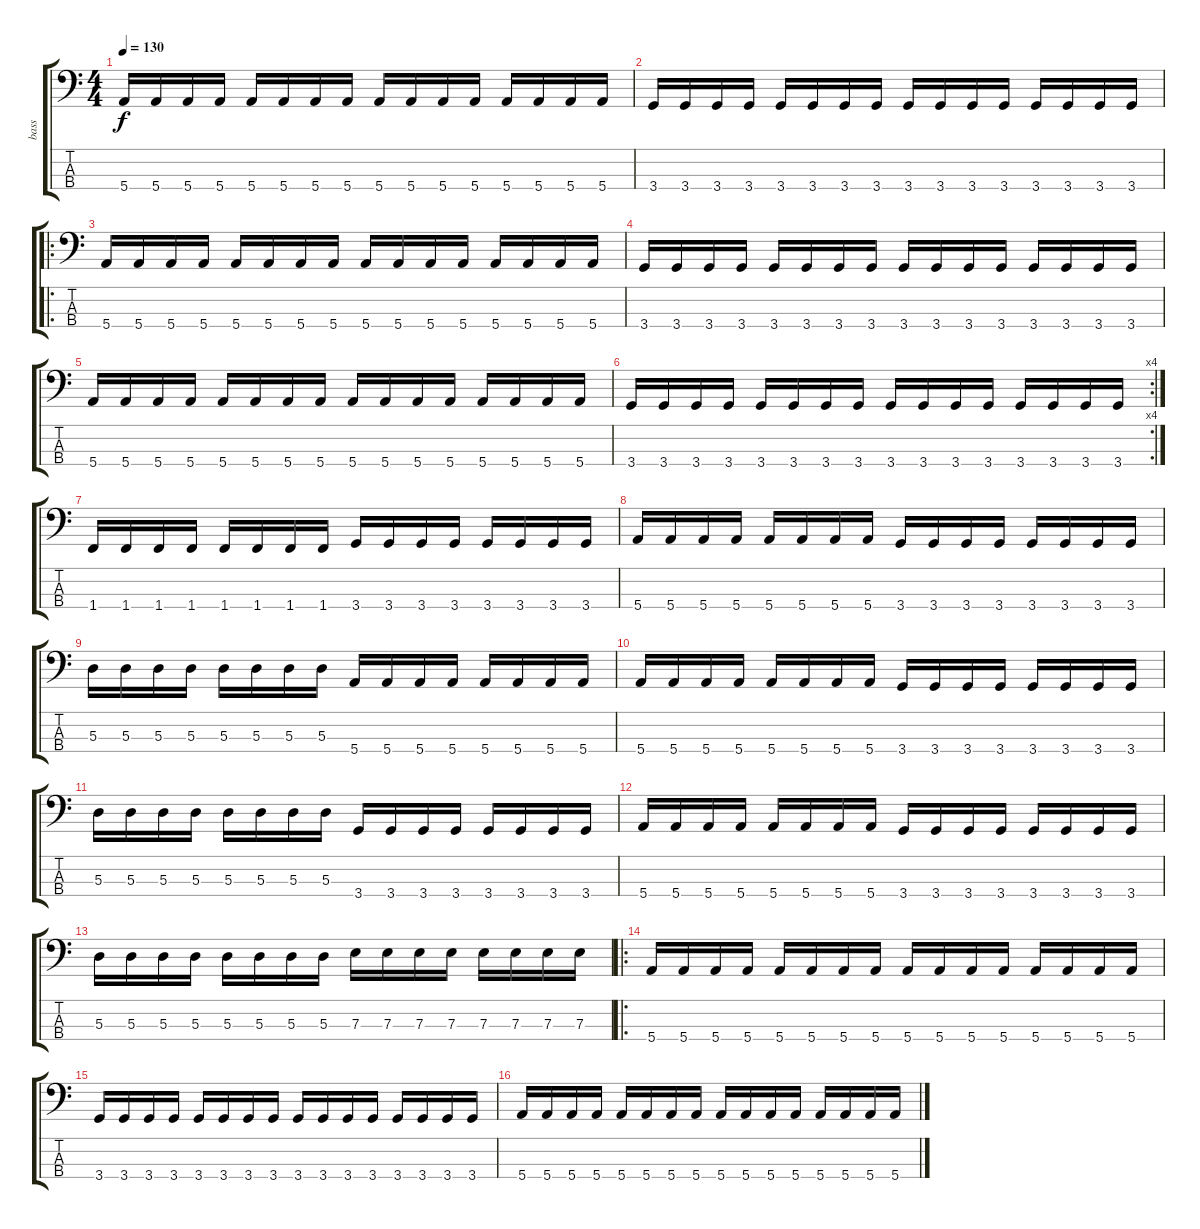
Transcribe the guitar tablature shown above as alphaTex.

\track ("bass" "bass") {instrument electricbasspick}
\staff {score tabs}
\tuning (G2 D2 A1 E1) {hide}
\ts (4 4)
\tempo 130
\clef f4
\ks c
5.4.16{dy f} 5.4.16 5.4.16 5.4.16 5.4.16 5.4.16 5.4.16 5.4.16 5.4.16 5.4.16 5.4.16 5.4.16 5.4.16 5.4.16 5.4.16 5.4.16 |
3.4.16 3.4.16 3.4.16 3.4.16 3.4.16 3.4.16 3.4.16 3.4.16 3.4.16 3.4.16 3.4.16 3.4.16 3.4.16 3.4.16 3.4.16 3.4.16 |
\ro
5.4.16 5.4.16 5.4.16 5.4.16 5.4.16 5.4.16 5.4.16 5.4.16 5.4.16 5.4.16 5.4.16 5.4.16 5.4.16 5.4.16 5.4.16 5.4.16 |
3.4.16 3.4.16 3.4.16 3.4.16 3.4.16 3.4.16 3.4.16 3.4.16 3.4.16 3.4.16 3.4.16 3.4.16 3.4.16 3.4.16 3.4.16 3.4.16 |
5.4.16 5.4.16 5.4.16 5.4.16 5.4.16 5.4.16 5.4.16 5.4.16 5.4.16 5.4.16 5.4.16 5.4.16 5.4.16 5.4.16 5.4.16 5.4.16 |
\rc 4
3.4.16 3.4.16 3.4.16 3.4.16 3.4.16 3.4.16 3.4.16 3.4.16 3.4.16 3.4.16 3.4.16 3.4.16 3.4.16 3.4.16 3.4.16 3.4.16 |
1.4.16 1.4.16 1.4.16 1.4.16 1.4.16 1.4.16 1.4.16 1.4.16 3.4.16 3.4.16 3.4.16 3.4.16 3.4.16 3.4.16 3.4.16 3.4.16 |
5.4.16 5.4.16 5.4.16 5.4.16 5.4.16 5.4.16 5.4.16 5.4.16 3.4.16 3.4.16 3.4.16 3.4.16 3.4.16 3.4.16 3.4.16 3.4.16 |
5.3.16 5.3.16 5.3.16 5.3.16 5.3.16 5.3.16 5.3.16 5.3.16 5.4.16 5.4.16 5.4.16 5.4.16 5.4.16 5.4.16 5.4.16 5.4.16 |
5.4.16 5.4.16 5.4.16 5.4.16 5.4.16 5.4.16 5.4.16 5.4.16 3.4.16 3.4.16 3.4.16 3.4.16 3.4.16 3.4.16 3.4.16 3.4.16 |
5.3.16 5.3.16 5.3.16 5.3.16 5.3.16 5.3.16 5.3.16 5.3.16 3.4.16 3.4.16 3.4.16 3.4.16 3.4.16 3.4.16 3.4.16 3.4.16 |
5.4.16 5.4.16 5.4.16 5.4.16 5.4.16 5.4.16 5.4.16 5.4.16 3.4.16 3.4.16 3.4.16 3.4.16 3.4.16 3.4.16 3.4.16 3.4.16 |
5.3.16 5.3.16 5.3.16 5.3.16 5.3.16 5.3.16 5.3.16 5.3.16 7.3.16 7.3.16 7.3.16 7.3.16 7.3.16 7.3.16 7.3.16 7.3.16 |
\ro
5.4.16 5.4.16 5.4.16 5.4.16 5.4.16 5.4.16 5.4.16 5.4.16 5.4.16 5.4.16 5.4.16 5.4.16 5.4.16 5.4.16 5.4.16 5.4.16 |
3.4.16 3.4.16 3.4.16 3.4.16 3.4.16 3.4.16 3.4.16 3.4.16 3.4.16 3.4.16 3.4.16 3.4.16 3.4.16 3.4.16 3.4.16 3.4.16 |
5.4.16 5.4.16 5.4.16 5.4.16 5.4.16 5.4.16 5.4.16 5.4.16 5.4.16 5.4.16 5.4.16 5.4.16 5.4.16 5.4.16 5.4.16 5.4.16
